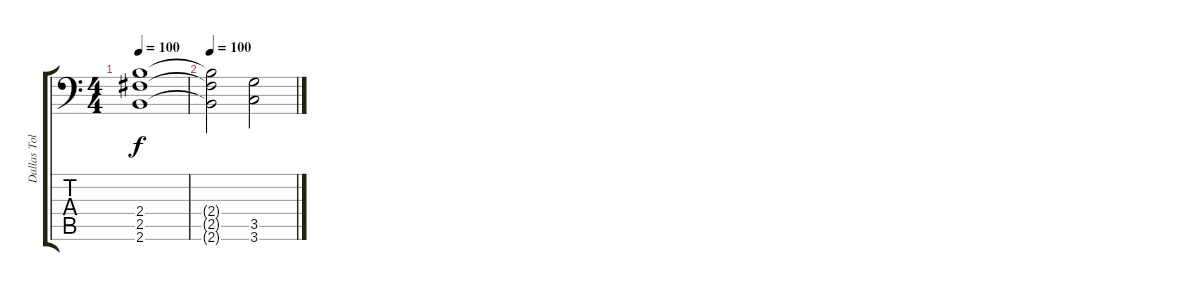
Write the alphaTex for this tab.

\track ("Dallas Toler Wade" "Dallas Tol") {instrument distortionguitar}
\staff {score tabs}
\tuning (B3 Gb3 D3 A2 E2 A1) {hide}
\ts (4 4)
\tempo 100
\clef f4
\ks c
(2.4 2.5 2.6).1{dy f} |
\tempo 100
(2.4{t} 2.5{t} 2.6{t}).2 (3.5 3.6).2
